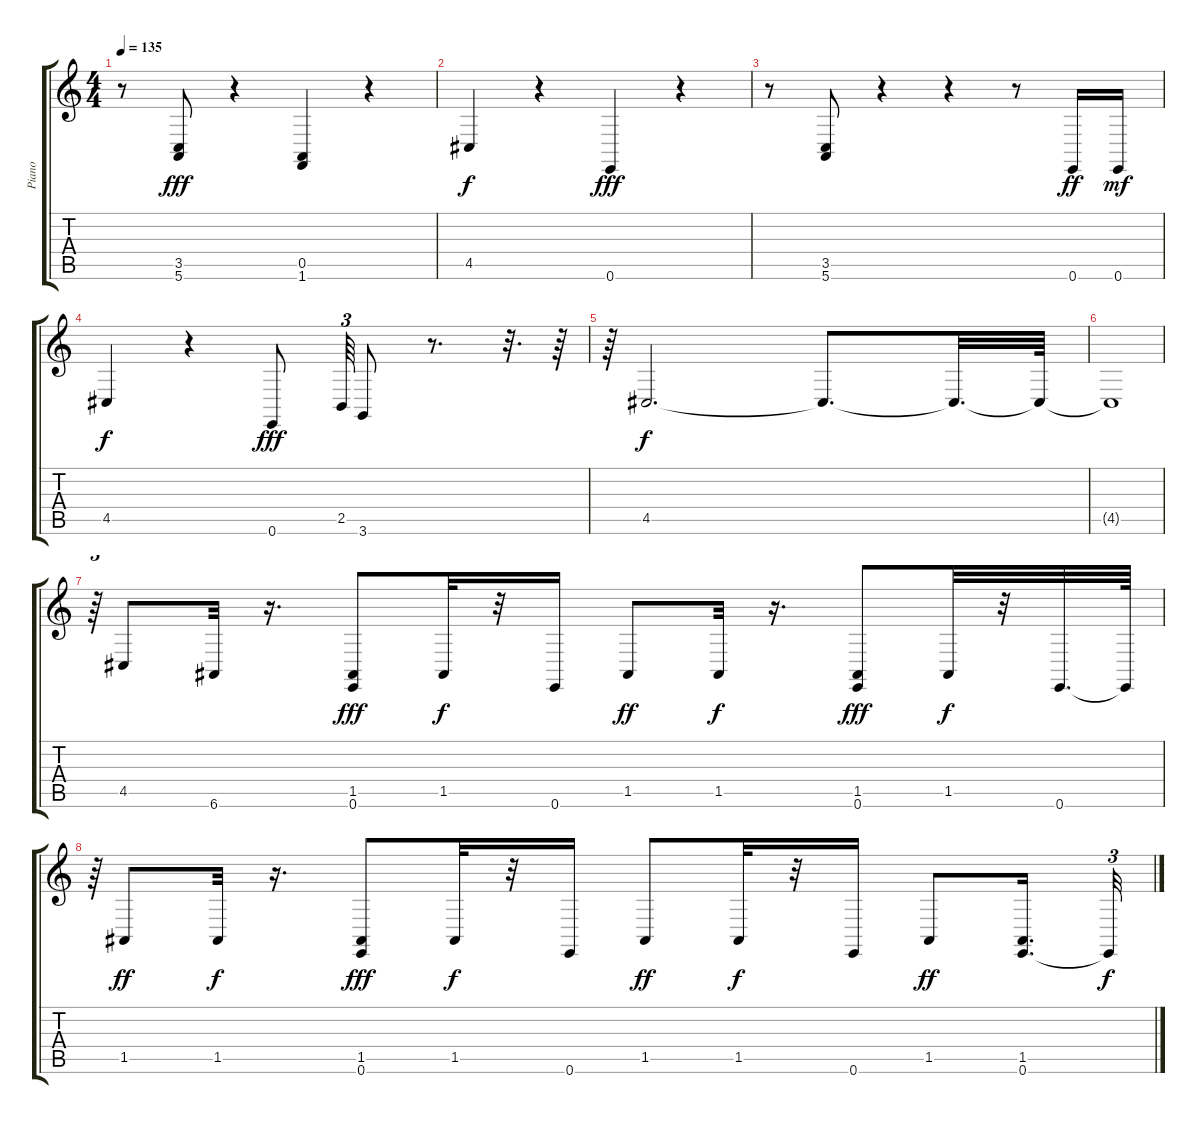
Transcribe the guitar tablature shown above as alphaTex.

\track ("Piano" "Piano") {instrument acousticgrandpiano}
\staff {score tabs}
\tuning (E4 B3 G3 D3 A2 E2) {hide}
\ts (4 4)
\tempo 135
\clef g2
\ks c
r.8{dy fff} (3.5 5.6).8 r.4 (0.5 1.6).4 r.4 |
4.5.4{dy f} r.4 0.6.4{dy fff} r.4 |
r.8 (3.5 5.6).8 r.4 r.4 r.8 0.6.16{dy ff} 0.6.16{dy mf} |
4.5.4{dy f} r.4 0.6.8{dy fff} 2.5.64{tu (3 2)} 3.6.8 r.8{d} r.32{d} r.64 |
r.64{tu (3 2)} 4.5.2{d dy f} 4.5{t}.8{d} 4.5{t}.32{d} 4.5{t}.64 |
4.5{t}.1 |
r.64{tu (3 2)} 4.5.8 6.6.32 r.16{d} (1.5 0.6).8{dy fff} 1.5.32{dy f} r.32 0.6.16 1.5.8{dy ff} 1.5.32{dy f} r.16{d} (1.5 0.6).8{dy fff} 1.5.32{dy f} r.32 0.6.32{d} 0.6{t}.64 |
r.64{tu (3 2)} 1.5.8{dy ff} 1.5.32{dy f} r.16{d} (1.5 0.6).8{dy fff} 1.5.32{dy f} r.32 0.6.16 1.5.8{dy ff} 1.5.32{dy f} r.32 0.6.16 1.5.8{dy ff} (1.5 0.6).16{d} 0.6{t}.32{tu (3 2) dy f}
